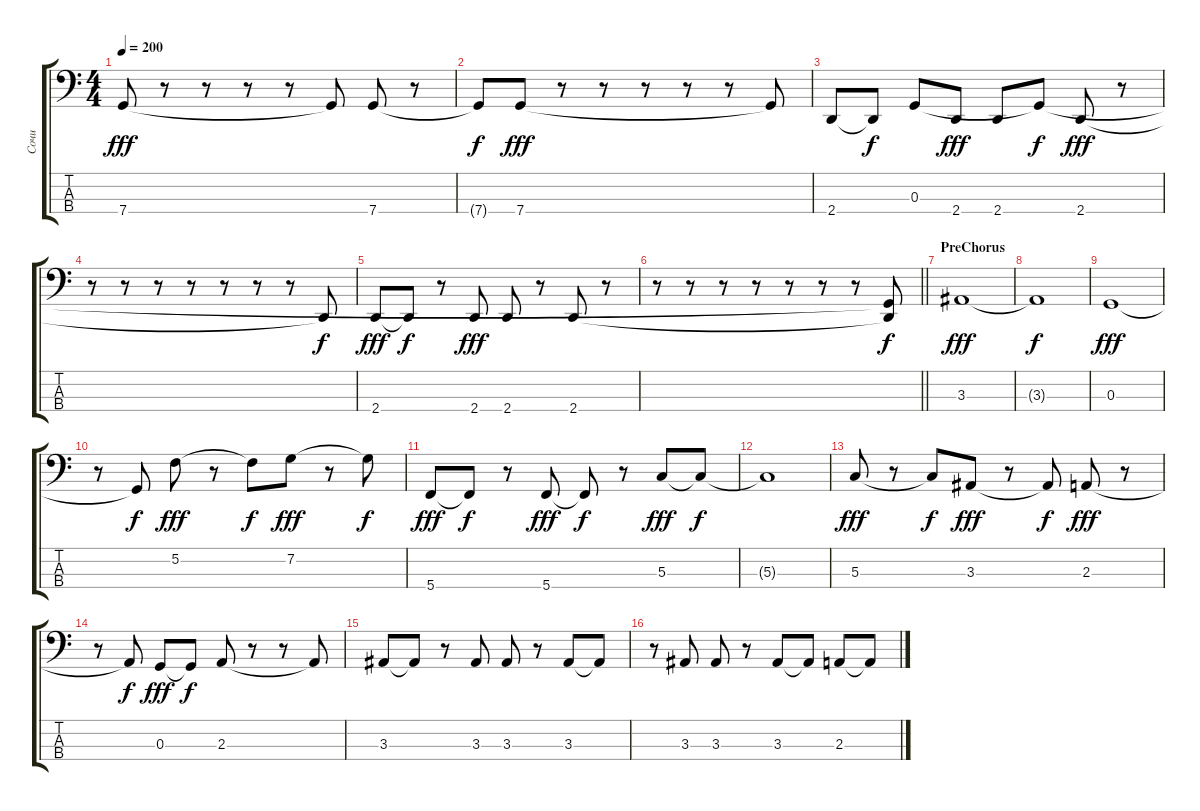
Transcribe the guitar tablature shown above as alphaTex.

\track ("Сочи" "Сочи") {instrument electricbasspick}
\staff {score tabs}
\tuning (F2 C2 G1 C1) {hide}
\ts (4 4)
\tempo 200
\clef f4
\ks c
7.4.8{dy fff} r.8 r.8 r.8 r.8 7.4{t}.8 7.4.8 r.8 |
7.4{t}.8{dy f} 7.4.8{dy fff} r.8 r.8 r.8 r.8 r.8 7.4{t}.8 |
2.4.8 2.4{t}.8{dy f} 0.3.8 2.4.8{dy fff} 2.4.8 0.3{t}.8{dy f} 2.4.8{dy fff} r.8 |
r.8 r.8 r.8 r.8 r.8 r.8 r.8 2.4{t}.8{dy f} |
2.4.8{dy fff} 2.4{t}.8{dy f} r.8 2.4.8{dy fff} 2.4.8 r.8 2.4.8 r.8 |
\barLineRight lightlight
r.8 r.8 r.8 r.8 r.8 r.8 r.8 (0.3{t} 2.4{t}).8{dy f} |
\section ("" "PreChorus")
3.3.1{dy fff} |
3.3{t}.1{dy f} |
0.3.1{dy fff} |
r.8 0.3{t}.8{dy f} 5.2.8{dy fff} r.8 5.2{t}.8{dy f} 7.2.8{dy fff} r.8 7.2{t}.8{dy f} |
5.4.8{dy fff} 5.4{t}.8{dy f} r.8 5.4.8{dy fff} 5.4{t}.8{dy f} r.8 5.3.8{dy fff} 5.3{t}.8{dy f} |
5.3{t}.1 |
5.3.8{dy fff} r.8 5.3{t}.8{dy f} 3.3.8{dy fff} r.8 3.3{t}.8{dy f} 2.3.8{dy fff} r.8 |
r.8 2.3{t}.8{dy f} 0.3.8{dy fff} 0.3{t}.8{dy f} 2.3.8 r.8 r.8 2.3{t}.8 |
3.3.8 3.3{t}.8 r.8 3.3.8 3.3.8 r.8 3.3.8 3.3{t}.8 |
r.8 3.3.8 3.3.8 r.8 3.3.8 3.3{t}.8 2.3.8 2.3{t}.8
